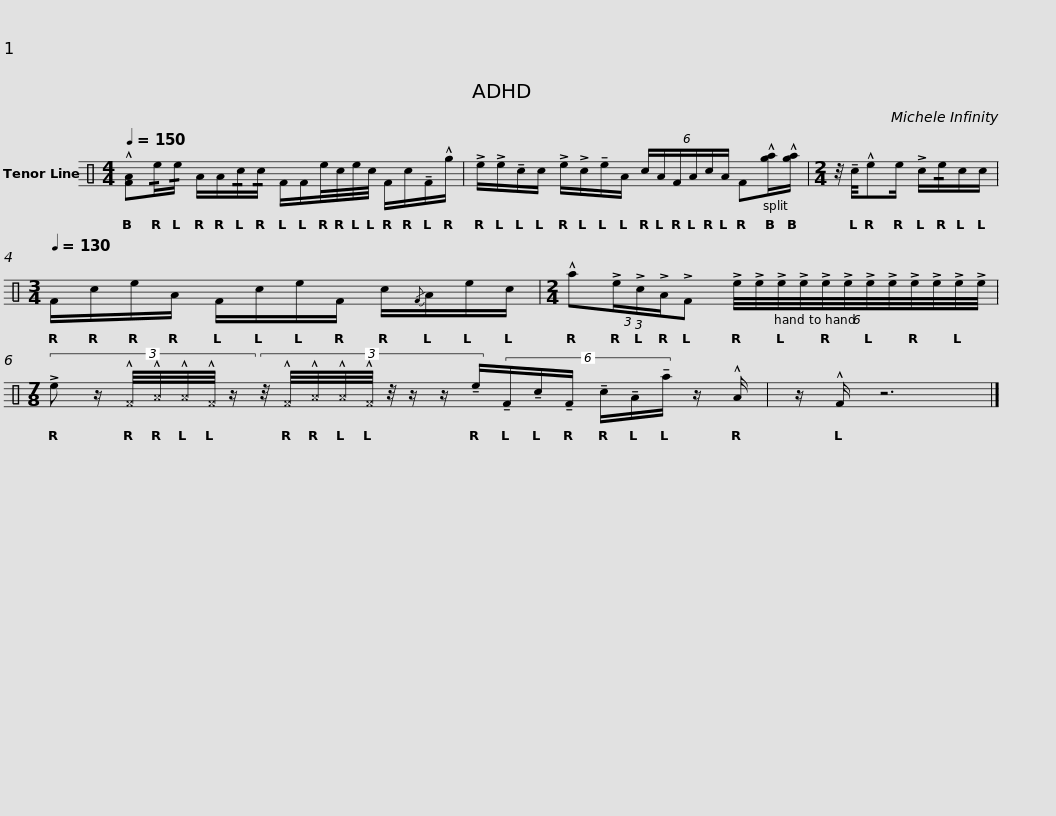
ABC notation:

X:1
L:1/8
Q:1/4=150
M:4/4
I:linebreak $
K:C
V:1 perc
K:none
V:1
 !^![FA]!/!e/!/!e/ A/A/!/!c/!/!c/ F/F/e/4c/4e/4c/4 F/c/!tenuto!F/!^!g/ | !>!e/!>!e/!tenuto!c/c/ !>!e/!>!c/!tenuto!e/A/ (6:4:6c/A/F/A/c/A/ F!^![ga]/!^![ga]/ |[M:2/4] z/4 !tenuto!c/4!^!ee/ !>!c/!/!e/c/c/ |$[M:3/4][Q:1/4=130] F/c/e/A/ F/c/e/F/ c/{/F}A/e/c/ |[M:2/4] (3:2:5!^!a(3!>!e/!>!c/!>!A/!>!F (6:4:12!>!e/4!>!e/4!>!e/4!>!e/4!>!e/4!>!e/4!>!e/4!>!e/4!>!e/4!>!e/4!>!e/4!>!e/4 |$ %5
[M:7/8] (3:2:7!>!e z/ !^!^F/4!^!^A/4!^!^A/4!^!^F/4 z/ (3:2:9z/4 !^!^F/4!^!^A/4!^!^A/4!^!^F/4 z/4 z/ z/ !tenuto!e/(6:4:6!tenuto!F/!tenuto!c/!tenuto!F/ !tenuto!c/!tenuto!A/!tenuto!a/ z/ !^!A/ | z/ !^!F/ z6 |] %7
